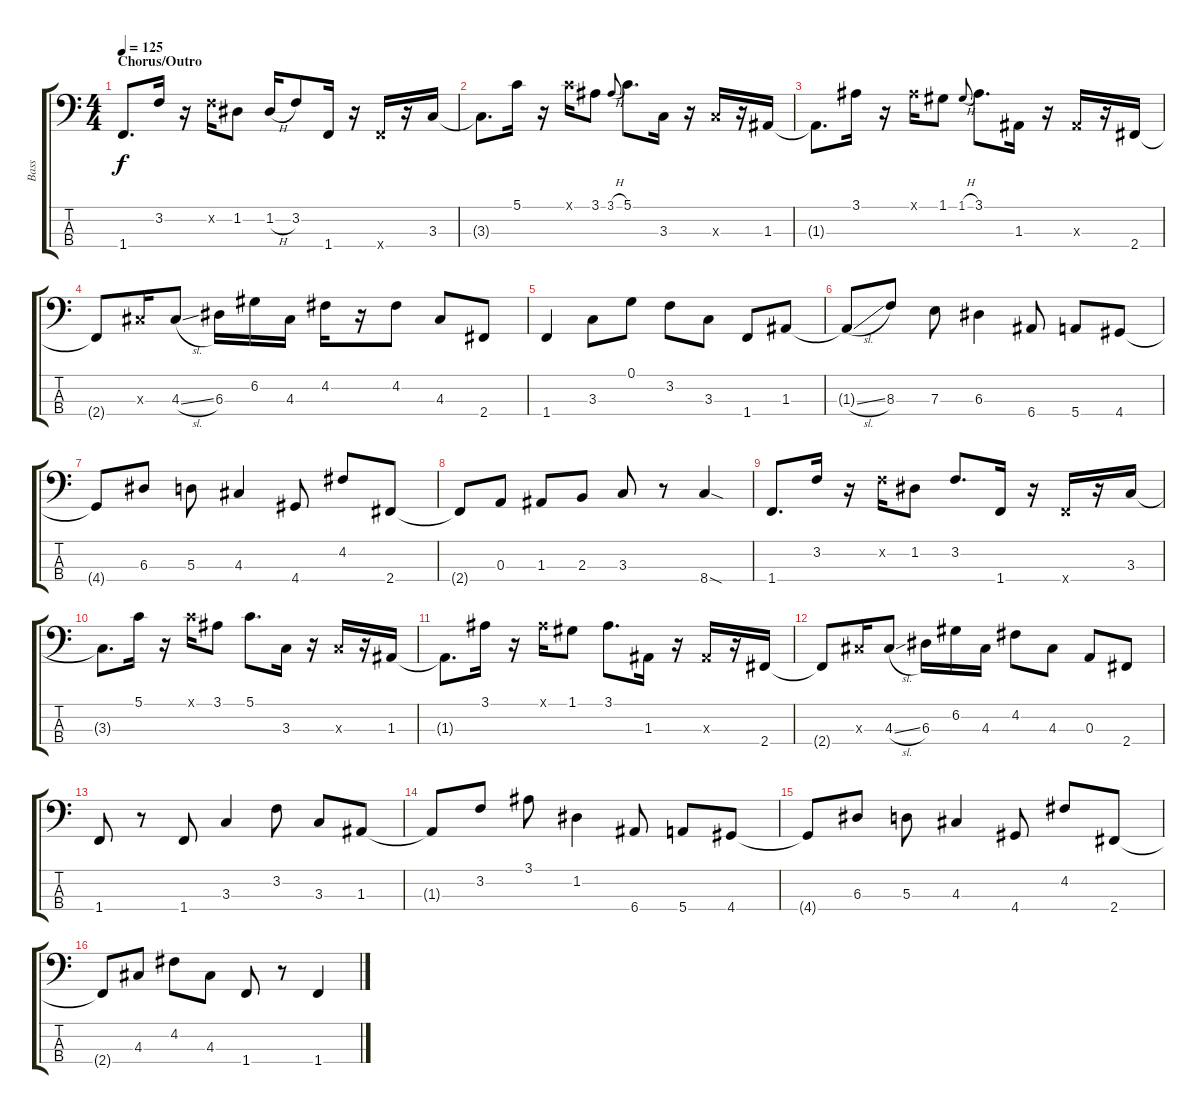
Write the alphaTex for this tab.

\track ("Bass" "Bass") {instrument electricbasspick}
\staff {score tabs}
\tuning (G2 D2 A1 E1) {hide}
\ts (4 4)
\section ("" "Chorus/Outro")
\tempo 125
\clef f4
\ks c
1.4.8{d dy f} 3.2.16 r.16 3.2{x}.16 1.2.8 1.2{h}.16 3.2.8 1.4.16 r.16 1.4{x}.16 r.16 3.3.16 |
3.3{t}.8{d} 5.1.16 r.16 5.1{x}.16 3.1.8 3.1{h}.8{gr onbeat} 5.1.8{d} 3.3.16 r.16 3.3{x}.16 r.16 1.3.16 |
1.3{t}.8{d} 3.1.16 r.16 3.1{x}.16 1.1.8 1.1{h}.8{gr onbeat} 3.1.8{d} 1.3.16 r.16 1.3{x}.16 r.16 2.4.16 |
2.4{t}.8 4.3{x}.16 4.3{sl}.8 6.3.16 6.2.16 4.3.16 4.2.16 r.16 4.2.8 4.3.8 2.4.8 |
1.4.4 3.3.8 0.1.8 3.2.8 3.3.8 1.4.8 1.3.8 |
1.3{sl t}.8 8.3.8 7.3.8 6.3.4 6.4.8 5.4.8 4.4.8 |
4.4{t}.8 6.3.8 5.3.8 4.3.4 4.4.8 4.2.8 2.4.8 |
2.4{t}.8 0.3.8 1.3.8 2.3.8 3.3.8 r.8 8.4{sod}.4 |
1.4.8{d} 3.2.16 r.16 3.2{x}.16 1.2.8 3.2.8{d} 1.4.16 r.16 1.4{x}.16 r.16 3.3.16 |
3.3{t}.8{d} 5.1.16 r.16 5.1{x}.16 3.1.8 5.1.8{d} 3.3.16 r.16 3.3{x}.16 r.16 1.3.16 |
1.3{t}.8{d} 3.1.16 r.16 3.1{x}.16 1.1.8 3.1.8{d} 1.3.16 r.16 1.3{x}.16 r.16 2.4.16 |
2.4{t}.8 4.3{x}.16 4.3{sl}.8 6.3.16 6.2.16 4.3.16 4.2.8 4.3.8 0.3.8 2.4.8 |
1.4.8 r.8 1.4.8 3.3.4 3.2.8 3.3.8 1.3.8 |
1.3{t}.8 3.2.8 3.1.8 1.2.4 6.4.8 5.4.8 4.4.8 |
4.4{t}.8 6.3.8 5.3.8 4.3.4 4.4.8 4.2.8 2.4.8 |
2.4{t}.8 4.3.8 4.2.8 4.3.8 1.4.8 r.8 1.4.4
